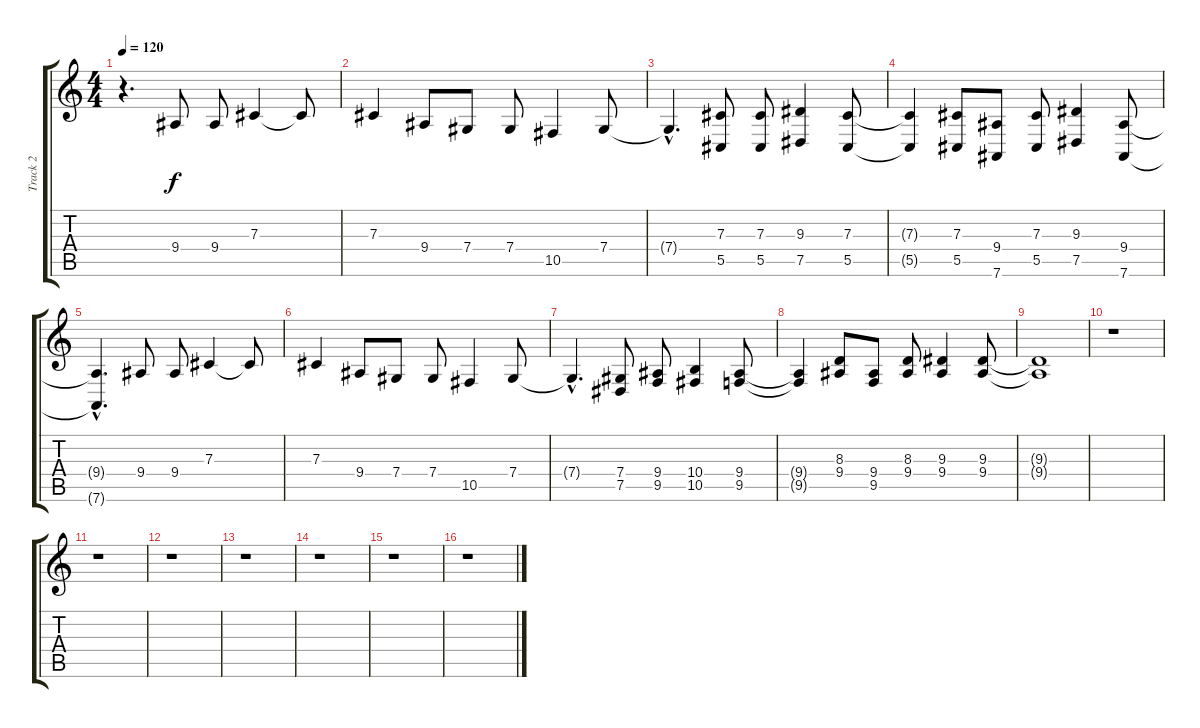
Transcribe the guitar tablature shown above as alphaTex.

\track ("Track 2" "Track 2") {instrument lead2sawtooth}
\staff {score tabs}
\tuning (Eb4 Bb3 Gb3 Db3 Ab2 Eb2) {hide}
\ts (4 4)
\tempo 120
\clef g2
\ks c
r.4{d dy f} 9.4.8 9.4.8 7.3.4 7.3{t}.8 |
7.3.4 9.4.8 7.4.8 7.4.8 10.5.4 7.4.8 |
7.4{hac t}.4{d} (7.3 5.5).8 (7.3 5.5).8 (9.3 7.5).4 (7.3 5.5).8 |
(7.3{t} 5.5{t}).4 (7.3 5.5).8 (9.4 7.6).8 (7.3 5.5).8 (9.3 7.5).4 (9.4 7.6).8 |
(9.4{hac t} 7.6{hac t}).4{d} 9.4.8 9.4.8 7.3.4 7.3{t}.8 |
7.3.4 9.4.8 7.4.8 7.4.8 10.5.4 7.4.8 |
7.4{hac t}.4{d} (7.4 7.5).8 (9.4 9.5).8 (10.4 10.5).4 (9.4 9.5).8 |
(9.4{t} 9.5{t}).4 (8.3 9.4).8 (9.4 9.5).8 (8.3 9.4).8 (9.3 9.4).4 (9.3 9.4).8 |
(9.3{t} 9.4{t}).1 |
r.1 |
r.1 |
r.1 |
r.1 |
r.1 |
r.1 |
r.1
